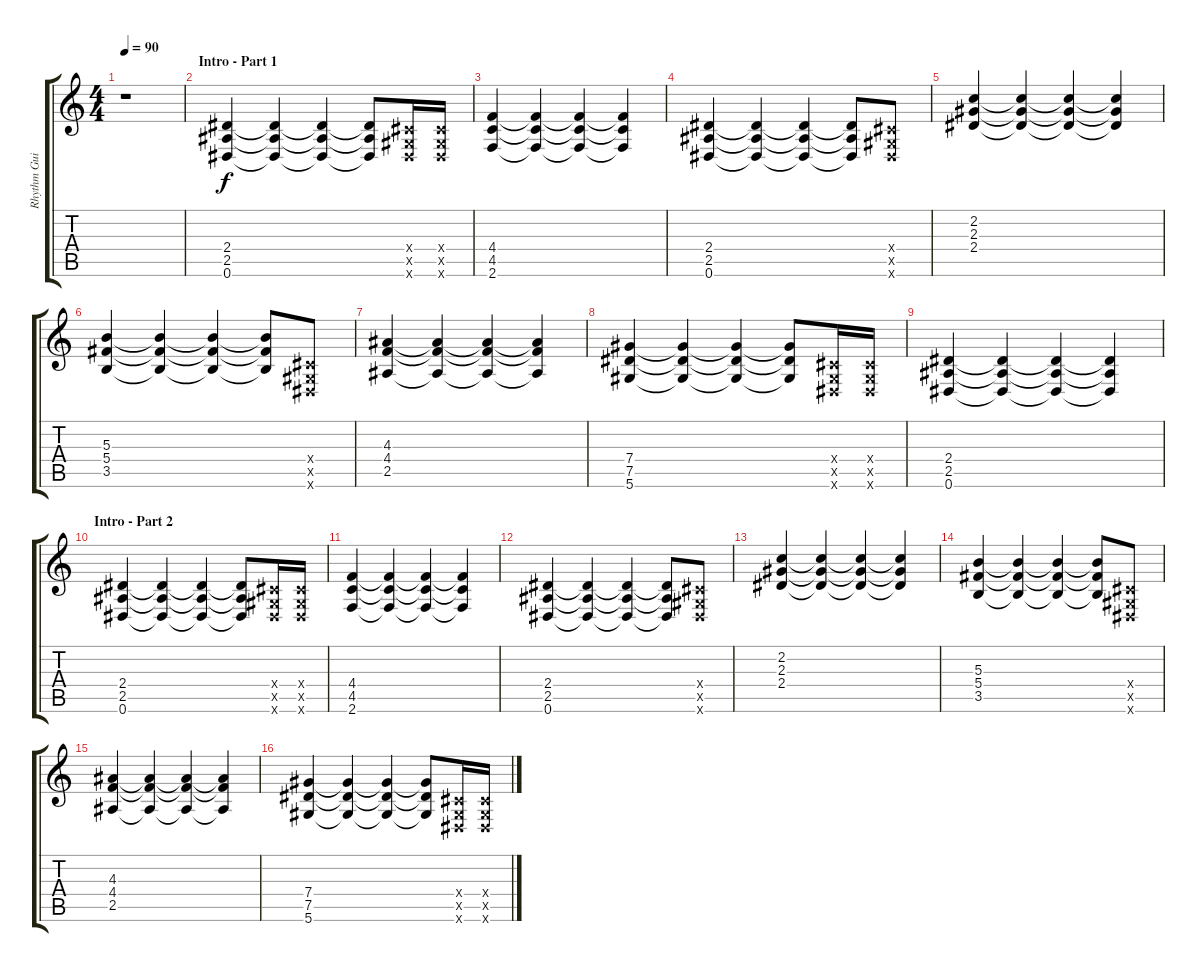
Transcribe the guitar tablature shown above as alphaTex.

\track ("Rhythm Guitar" "Rhythm Gui") {instrument overdrivenguitar}
\staff {score tabs}
\tuning (Eb4 Bb3 Gb3 Db3 Ab2 Eb2) {hide}
\ts (4 4)
\tempo 90
\clef g2
\ks c
r.1{dy f instrument overdrivenguitar} |
\section ("" "Intro - Part 1")
(2.4 2.5 0.6).4 (2.4{t} 2.5{t} 0.6{t}).4 (2.4{t} 2.5{t} 0.6{t}).4 (2.4{t} 2.5{t} 0.6{t}).8 (0.4{x} 0.5{x} 0.6{x}).16 (0.4{x} 0.5{x} 0.6{x}).16 |
(4.4 4.5 2.6).4 (4.4{t} 4.5{t} 2.6{t}).4 (4.4{t} 4.5{t} 2.6{t}).4 (4.4{t} 4.5{t} 2.6{t}).4 |
(2.4 2.5 0.6).4 (2.4{t} 2.5{t} 0.6{t}).4 (2.4{t} 2.5{t} 0.6{t}).4 (2.4{t} 2.5{t} 0.6{t}).8 (0.4{x} 0.5{x} 0.6{x}).8 |
(2.2 2.3 2.4).4 (2.2{t} 2.3{t} 2.4{t}).4 (2.2{t} 2.3{t} 2.4{t}).4 (2.2{t} 2.3{t} 2.4{t}).4 |
(5.3 5.4 3.5).4 (5.3{t} 5.4{t} 3.5{t}).4 (5.3{t} 5.4{t} 3.5{t}).4 (5.3{t} 5.4{t} 3.5{t}).8 (0.4{x} 0.5{x} 0.6{x}).8 |
(4.3 4.4 2.5).4 (4.3{t} 4.4{t} 2.5{t}).4 (4.3{t} 4.4{t} 2.5{t}).4 (4.3{t} 4.4{t} 2.5{t}).4 |
(7.4 7.5 5.6).4 (7.4{t} 7.5{t} 5.6{t}).4 (7.4{t} 7.5{t} 5.6{t}).4 (7.4{t} 7.5{t} 5.6{t}).8 (0.4{x} 0.5{x} 0.6{x}).16 (0.4{x} 0.5{x} 0.6{x}).16 |
(2.4 2.5 0.6).4 (2.4{t} 2.5{t} 0.6{t}).4 (2.4{t} 2.5{t} 0.6{t}).4 (2.4{t} 2.5{t} 0.6{t}).4 |
\section ("" "Intro - Part 2")
(2.4 2.5 0.6).4 (2.4{t} 2.5{t} 0.6{t}).4 (2.4{t} 2.5{t} 0.6{t}).4 (2.4{t} 2.5{t} 0.6{t}).8 (0.4{x} 0.5{x} 0.6{x}).16 (0.4{x} 0.5{x} 0.6{x}).16 |
(4.4 4.5 2.6).4 (4.4{t} 4.5{t} 2.6{t}).4 (4.4{t} 4.5{t} 2.6{t}).4 (4.4{t} 4.5{t} 2.6{t}).4 |
(2.4 2.5 0.6).4 (2.4{t} 2.5{t} 0.6{t}).4 (2.4{t} 2.5{t} 0.6{t}).4 (2.4{t} 2.5{t} 0.6{t}).8 (0.4{x} 0.5{x} 0.6{x}).8 |
(2.2 2.3 2.4).4 (2.2{t} 2.3{t} 2.4{t}).4 (2.2{t} 2.3{t} 2.4{t}).4 (2.2{t} 2.3{t} 2.4{t}).4 |
(5.3 5.4 3.5).4 (5.3{t} 5.4{t} 3.5{t}).4 (5.3{t} 5.4{t} 3.5{t}).4 (5.3{t} 5.4{t} 3.5{t}).8 (0.4{x} 0.5{x} 0.6{x}).8 |
(4.3 4.4 2.5).4 (4.3{t} 4.4{t} 2.5{t}).4 (4.3{t} 4.4{t} 2.5{t}).4 (4.3{t} 4.4{t} 2.5{t}).4 |
(7.4 7.5 5.6).4 (7.4{t} 7.5{t} 5.6{t}).4 (7.4{t} 7.5{t} 5.6{t}).4 (7.4{t} 7.5{t} 5.6{t}).8 (0.4{x} 0.5{x} 0.6{x}).16 (0.4{x} 0.5{x} 0.6{x}).16
